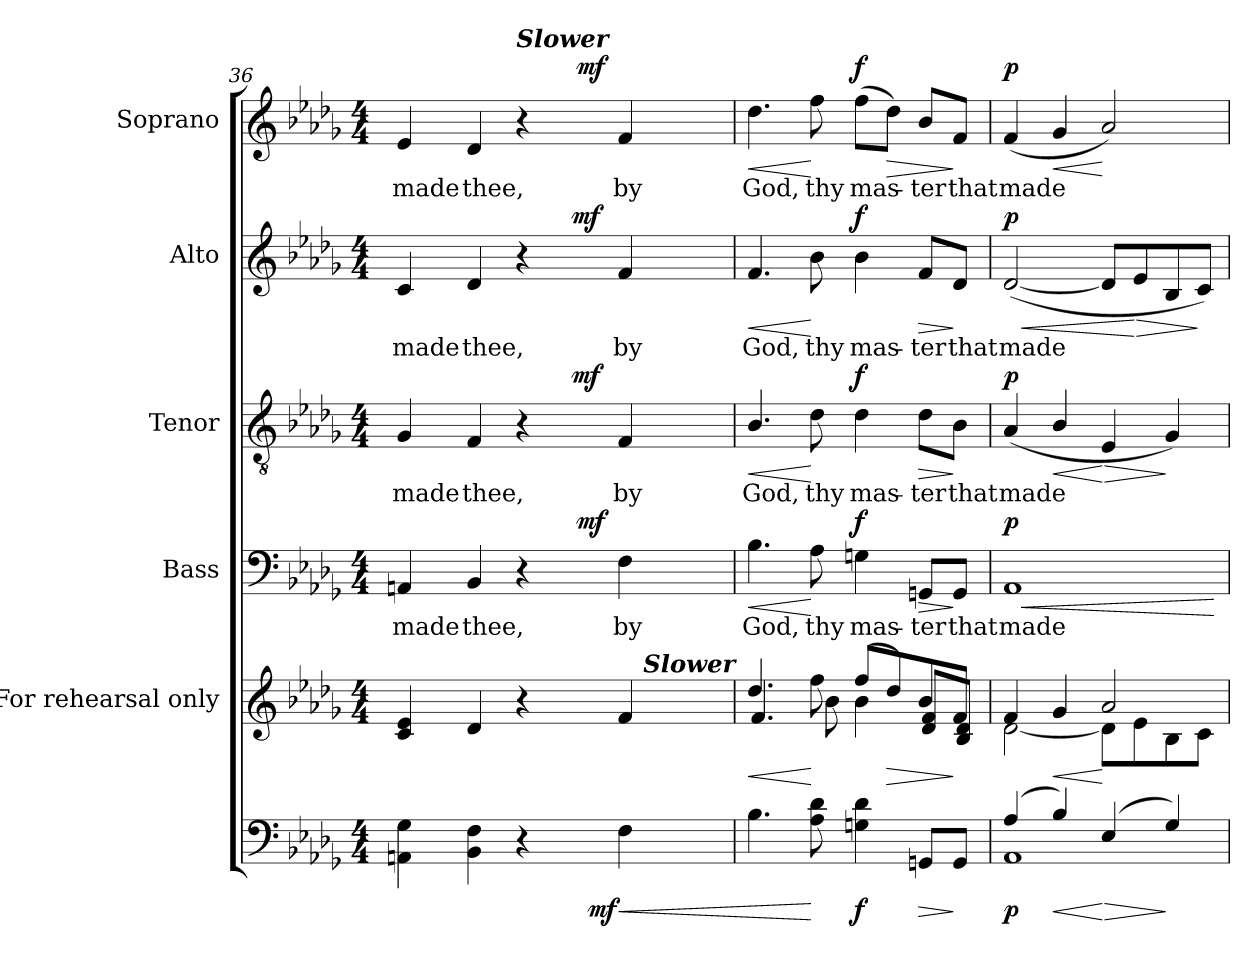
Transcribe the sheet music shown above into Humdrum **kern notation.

**kern	**dynam	**kern	**dynam	**kern	**text	**dynam	**kern	**text	**dynam	**kern	**text	**dynam	**kern	**text	**dynam
*part6	*part6	*part5	*part5	*part4	*part4	*part4	*part3	*part3	*part3	*part2	*part2	*part2	*part1	*part1	*part1
*staff6	*staff6	*staff5	*staff5	*staff4	*staff4	*staff4	*staff3	*staff3	*staff3	*staff2	*staff2	*staff2	*staff1	*staff1	*staff1
*	*	*I"For  rehearsal  only	*	*I"Bass	*	*	*I"Tenor	*	*	*I"Alto	*	*	*I"Soprano	*	*
*	*	*	*	*I'B	*	*	*I'T	*	*	*I'A	*	*	*I'S	*	*
!!LO:LB:g=z
*clefF4	*	*clefG2	*	*clefF4	*	*	*clefGv2	*	*	*clefG2	*	*	*clefG2	*	*
*	*	*	*	*	*	*	*ITrd7c12	*	*	*	*	*	*	*	*
*k[b-e-a-d-g-]	*	*k[b-e-a-d-g-]	*	*k[b-e-a-d-g-]	*	*	*k[b-e-a-d-g-]	*	*	*k[b-e-a-d-g-]	*	*	*k[b-e-a-d-g-]	*	*
*D-:	*	*D-:	*	*D-:	*	*	*D-:	*	*	*D-:	*	*	*D-:	*	*
*M4/4	*	*M4/4	*	*M4/4	*	*	*M4/4	*	*	*M4/4	*	*	*M4/4	*	*
=36	=36	=36	=36	=36	=36	=36	=36	=36	=36	=36	=36	=36	=36	=36	=36
!	!	!	!	!	!LO:LY:b:color=#000000	!	!	!	!	!	!	!	!	!	!
!	!	!	!	!	!	!	!	!LO:LY:b:color=#000000	!	!	!	!	!	!	!
!	!	!	!	!	!	!	!	!	!	!	!LO:LY:b:color=#000000	!	!	!	!
!	!	!	!	!	!	!	!	!	!	!	!	!	!	!LO:LY:b:color=#000000	!
*^	*	*^	*	*^	*	*	*^	*	*	*^	*	*	*^	*	*
*	*	*	*	*	*	*	*	*	*	*	*	*	*	*	*	*	*	*	*^	*	*
4AAni\ 4G-i	2ryy	.	4ci/ 4e-i	2ryy	.	4AAni/	2ryy	made	.	4GG-i/	2ryy	made	.	4ci/	2ryy	made	.	4e-i/	2ryy	2ryy	made	.
!	!	!	!	!	!	!	!	!LO:LY:b:color=#000000	!	!	!	!	!	!	!	!	!	!	!	!	!	!
!	!	!	!	!	!	!	!	!	!	!	!	!LO:LY:b:color=#000000	!	!	!	!	!	!	!	!	!	!
!	!	!	!	!	!	!	!	!	!	!	!	!	!	!	!	!LO:LY:b:color=#000000	!	!	!	!	!	!
!	!	!	!	!	!	!	!	!	!	!	!	!	!	!	!	!	!	!	!	!	!LO:LY:b:color=#000000	!
4BB-i\ 4Fi	.	.	4d-i/	.	.	4BB-i/	.	thee,	.	4FFi/	.	thee,	.	4d-i/	.	thee,	.	4d-i/	.	.	thee,	.
!	!	!	!	!	!	!	!	!	!	!	!	!	!	!	!	!	!	!LO:TX:a:Bi:t=Slower	!	!	!	!
4r	8ryy	.	4r	4ryy	.	4r	8ryy	.	.	4r	16ryy	.	.	4r	16ryy	.	.	4r	8ryy	16ryy	.	.
.	.	.	.	.	.	.	.	.	.	.	32ryy	.	.	.	32ryy	.	.	.	.	256..ryy	.	.
*	*	*	*	*	*	*	*	*	*	*	*	*	*	*	*	*	*	*MM75	*	*	*	*
.	.	.	.	.	.	.	.	.	.	.	.	.	.	.	.	.	.	.	.	4ryy	.	.
.	.	.	.	.	.	.	.	.	.	.	64ryy	.	.	.	64ryy	.	.	.	.	.	.	.
.	.	.	.	.	.	.	.	.	.	.	128...ryy	.	.	.	128...ryy	.	.	.	.	.	.	.
.	.	.	.	.	.	.	.	.	.	.	4ryy	.	mf	.	4ryy	.	mf	.	.	.	.	.
.	64ryy	.	.	.	.	.	256ryy	.	.	.	.	.	.	.	.	.	.	.	256ryy	.	.	.
.	.	.	.	.	.	.	4ryy	.	mf	.	.	.	.	.	.	.	.	.	4ryy	.	.	mf
.	256ryy	.	.	.	.	.	.	.	.	.	.	.	.	.	.	.	.	.	.	.	.	.
.	4ryy	mf	.	.	.	.	.	.	.	.	.	.	.	.	.	.	.	.	.	.	.	.
!	!	!LO:HP:b	!	!	!	!	!	!	!	!	!	!	!	!	!	!	!	!	!	!	!	!
!	!	!	!	!	!	!	!	!LO:LY:b:color=#000000	!	!	!	!	!	!	!	!	!	!	!	!	!	!
!	!	!	!	!	!	!	!	!	!	!	!	!LO:LY:b:color=#000000	!	!	!	!	!	!	!	!	!	!
!	!	!	!	!	!	!	!	!	!	!	!	!	!	!	!	!LO:LY:b:color=#000000	!	!	!	!	!	!
!	!	!	!	!	!	!	!	!	!	!	!	!	!	!	!	!	!	!	!	!	!LO:LY:b:color=#000000	!
4Fi\	.	<	4fi/	16ryy	.	4Fi\	.	by	.	4FFi/	.	by	.	4fi/	.	by	.	4fi/	.	.	by	.
.	.	.	.	256ryy	.	.	.	.	.	.	.	.	.	.	.	.	.	.	.	.	.	.
!	!	!	!	!LO:TX:a:Bi:t=Slower	!	!	!	!	!	!	!	!	!	!	!	!	!	!	!	!	!	!
.	.	.	.	8ryy	.	.	.	.	.	.	.	.	.	.	.	.	.	.	.	.	.	.
.	.	.	.	.	.	.	.	.	.	.	.	.	.	.	.	.	.	.	.	8ryy	.	.
.	.	.	.	.	.	.	.	.	.	.	8ryy	.	.	.	8ryy	.	.	.	.	.	.	.
.	.	.	.	.	.	.	16ryy	.	.	.	.	.	.	.	.	.	.	.	16ryy	.	.	.
.	16ryy	.	.	.	.	.	.	.	.	.	.	.	.	.	.	.	.	.	.	.	.	.
.	.	.	.	32...ryy	.	.	32...ryy	.	.	.	.	.	.	.	.	.	.	.	32...ryy	.	.	.
.	.	.	.	.	.	.	.	.	.	.	.	.	.	.	.	.	.	.	.	32ryy	.	.
.	32ryy	.	.	.	.	.	.	.	.	.	.	.	.	.	.	.	.	.	.	.	.	.
.	.	.	.	.	.	.	.	.	.	.	.	.	.	.	.	.	.	.	.	64ryy	.	.
.	128.ryy	.	.	.	.	.	.	.	.	.	.	.	.	.	.	.	.	.	.	.	.	.
.	.	.	.	.	.	.	.	.	.	.	.	.	.	.	.	.	.	.	.	128ryy	.	.
.	.	.	.	.	.	.	.	.	.	.	1024ryy	.	.	.	1024ryy	.	.	.	.	1024ryy	.	.
=37	=37	=37	=37	=37	=37	=37	=37	=37	=37	=37	=37	=37	=37	=37	=37	=37	=37	=37	=37	=37	=37	=37
!	!	!	!	!	!LO:HP:b	!	!	!	!	!	!	!	!	!	!	!	!	!	!	!	!	!
*	*	*	*	*	*	*v	*v	*	*	*	*	*	*	*v	*v	*	*	*v	*v	*v	*	*
*v	*v	*	*	*	*	*	*	*	*v	*v	*	*	*	*	*	*	*	*
*^	*	*	*	*	*^	*	*	*^	*	*	*^	*	*	*^	*	*
*	*	*	*	*	*	*	*	*	*	*	*	*	*	*	*	*	*	*	*^	*	*
!	!	!	!	!	!	!	!	!LO:LY:b:color=#000000	!LO:HP:b	!	!	!	!	!	!	!	!	!	!	!	!	!
*	*	*	*	*	*	*v	*v	*	*	*	*	*	*	*v	*v	*	*	*v	*v	*v	*	*
*v	*v	*	*	*	*	*	*	*	*v	*v	*	*	*	*	*	*	*	*
*^	*	*	*	*	*^	*	*	*^	*	*	*^	*	*	*^	*	*
*	*	*	*	*	*	*	*	*	*	*	*	*	*	*	*	*	*	*	*^	*	*
!	!	!	!	!	!	!	!	!	!	!	!	!LO:LY:b:color=#000000	!LO:HP:b	!	!	!	!	!	!	!	!	!
*	*	*	*	*	*	*v	*v	*	*	*	*	*	*	*v	*v	*	*	*v	*v	*v	*	*
*v	*v	*	*	*	*	*	*	*	*v	*v	*	*	*	*	*	*	*	*
*^	*	*	*	*	*^	*	*	*^	*	*	*^	*	*	*^	*	*
*	*	*	*	*	*	*	*	*	*	*	*	*	*	*	*	*	*	*	*^	*	*
!	!	!	!	!	!	!	!	!	!	!	!	!	!	!	!	!LO:LY:b:color=#000000	!LO:HP:b	!	!	!	!	!
*	*	*	*	*	*	*v	*v	*	*	*	*	*	*	*v	*v	*	*	*v	*v	*v	*	*
*v	*v	*	*	*	*	*	*	*	*v	*v	*	*	*	*	*	*	*	*
*^	*	*	*	*	*^	*	*	*^	*	*	*^	*	*	*^	*	*
*	*	*	*	*	*	*	*	*	*	*	*	*	*	*	*	*	*	*	*^	*	*
!	!	!	!	!	!	!	!	!	!	!	!	!	!	!	!	!	!	!	!	!	!LO:LY:b:color=#000000	!LO:HP:b
*	*	*	*	*	*	*v	*v	*	*	*	*	*	*	*v	*v	*	*	*v	*v	*v	*	*
*v	*v	*	*	*	*	*	*	*	*v	*v	*	*	*	*	*	*	*	*
4.B-i\	.	4.dd-i/	4.fi/	<	4.B-i\	God,	<	4.BB-i/	God,	<	4.fi/	God,	<	4.dd-i\	God,	<
!	!	!	!	!	!	!LO:LY:b:color=#000000	!	!	!	!	!	!	!	!	!	!
!	!	!	!	!	!	!	!	!	!LO:LY:b:color=#000000	!	!	!	!	!	!	!
!	!	!	!	!	!	!	!	!	!	!	!	!LO:LY:b:color=#000000	!	!	!	!
!	!	!	!	!	!	!	!	!	!	!	!	!	!	!	!LO:LY:b:color=#000000	!
8A-i\ 8d-i	[	8ffi\	8b-i\	[	8A-i\	thy	[	8D-i\	thy	[	8b-i\	thy	[	8ffi\	thy	[
!	!	!	!	!	!	!LO:LY:b:color=#000000	!	!	!	!	!	!	!	!	!	!
!	!	!	!	!	!	!	!	!	!LO:LY:b:color=#000000	!	!	!	!	!	!	!
!	!	!	!	!	!	!	!	!	!	!	!	!LO:LY:b:color=#000000	!	!	!	!
!	!	!	!	!	!	!	!	!	!	!	!	!	!	!	!LO:LY:b:color=#000000	!
4Gni\ 4d-i	f	(8ffi/L	4b-i\	.	4Gni\	mas-	f	4D-i\	mas-	f	4b-i\	mas-	f	(8ffi\L	mas-	f
!	!	!	!	!LO:HP:b	!	!	!	!	!	!	!	!	!	!	!	!LO:HP:b
.	.	8dd-i/)	.	>	.	.	.	.	.	.	.	.	.	8dd-i\J)	.	>
!	!LO:HP:b	!	!	!	!	!	!	!	!	!	!	!	!	!	!	!
!	!	!	!	!	!	!LO:LY:b:color=#000000	!LO:HP:b	!	!	!	!	!	!	!	!	!
!	!	!	!	!	!	!	!	!	!LO:LY:b:color=#000000	!LO:HP:b	!	!	!	!	!	!
!	!	!	!	!	!	!	!	!	!	!	!	!LO:LY:b:color=#000000	!LO:HP:b	!	!	!
!	!	!	!	!	!	!	!	!	!	!	!	!	!	!	!LO:LY:b:color=#000000	!
8GGni/L	>	8b-i/	8d-i/ 8fiL	.	8GGni/L	-ter	>	8D-i\L	-ter	>	8fi/L	-ter	>	8b-i/L	-ter	.
!	!	!	!	!	!	!LO:LY:b:color=#000000	!	!	!	!	!	!	!	!	!	!
!	!	!	!	!	!	!	!	!	!LO:LY:b:color=#000000	!	!	!	!	!	!	!
!	!	!	!	!	!	!	!	!	!	!	!	!LO:LY:b:color=#000000	!	!	!	!
!	!	!	!	!	!	!	!	!	!	!	!	!	!	!	!LO:LY:b:color=#000000	!
8GGi/J	]	8fi/J	8B-i/ 8d-iJ	]	8GGi/J	that	]	8BB-i\J	that	]	8d-i/J	that	]	8fi/J	that	]
=38	=38	=38	=38	=38	=38	=38	=38	=38	=38	=38	=38	=38	=38	=38	=38	=38
*^	*	*	*	*	*	*	*	*	*	*	*	*	*	*	*	*
!	!	!	!	!	!	!	!LO:LY:b:color=#000000	!LO:HP:b	!	!	!	!	!	!	!	!	!
!	!	!	!	!	!	!	!	!	!	!LO:LY:b:color=#000000	!	!	!	!	!	!	!
!	!	!	!	!	!	!	!	!	!	!	!	!	!LO:LY:b:color=#000000	!LO:HP:b	!	!	!
!	!	!	!	!	!	!	!	!	!	!	!	!	!	!	!	!LO:LY:b:color=#000000	!
(4A-i/	1AA-i	p	4fi/	[2d-i\	.	1AA-i	made	< p	(4AA-i/	made	p	([2d-i/	made	< p	(4fi/	made	p
!	!	!LO:HP:b	!	!	!LO:HP:b	!	!	!	!	!	!	!	!	!	!	!	!
!	!	!	!	!	!LO:HP:n=1:b	!	!	!	!	!	!LO:HP:b	!	!	!	!	!	!LO:HP:b
!	!	!	!	!	!	!	!	!	!	!	!	!	!	!	!	!	!LO:HP:n=1:b
4B-i/)	.	<	4g-i/	.	< >	.	.	.	4BB-i/	.	<	.	.	.	4g-i/	.	< >
!	!	!LO:HP:n=1:b	!	!	!	!	!	!	!	!	!LO:HP:n=1:b	!	!	!	!	!	!
(4E-i/	.	[ >	2a-i/	8d-i\L]	[	.	.	.	4EE-i/	.	[ >	8d-i/L]	.	.	2a-i/)	.	[
!	!	!	!	!	!	!	!	!	!	!	!	!	!	!LO:HP:n=1:b	!	!	!
.	.	.	.	8e-i\	.	.	.	.	.	.	.	8e-i/	.	[ >	.	.	.
4G-i/)	.	]	.	8B-i\	.	.	.	.	4GG-i/)	.	]	8B-i/	.	.	.	.	.
.	.	.	.	8ci\J	.	.	.	.	.	.	.	8ci/J)	.	]	.	.	.
*v	*v	*	*	*	*	*	*	*	*	*	*	*	*	*	*	*	*
*	*	*v	*v	*	*	*	*	*	*	*	*	*	*	*	*	*
.	.	.	]	.	.	[	.	.	.	.	.	.	.	.	]
=	=	=	=	=	=	=	=	=	=	=	=	=	=	=	=
*-	*-	*-	*-	*-	*-	*-	*-	*-	*-	*-	*-	*-	*-	*-	*-
